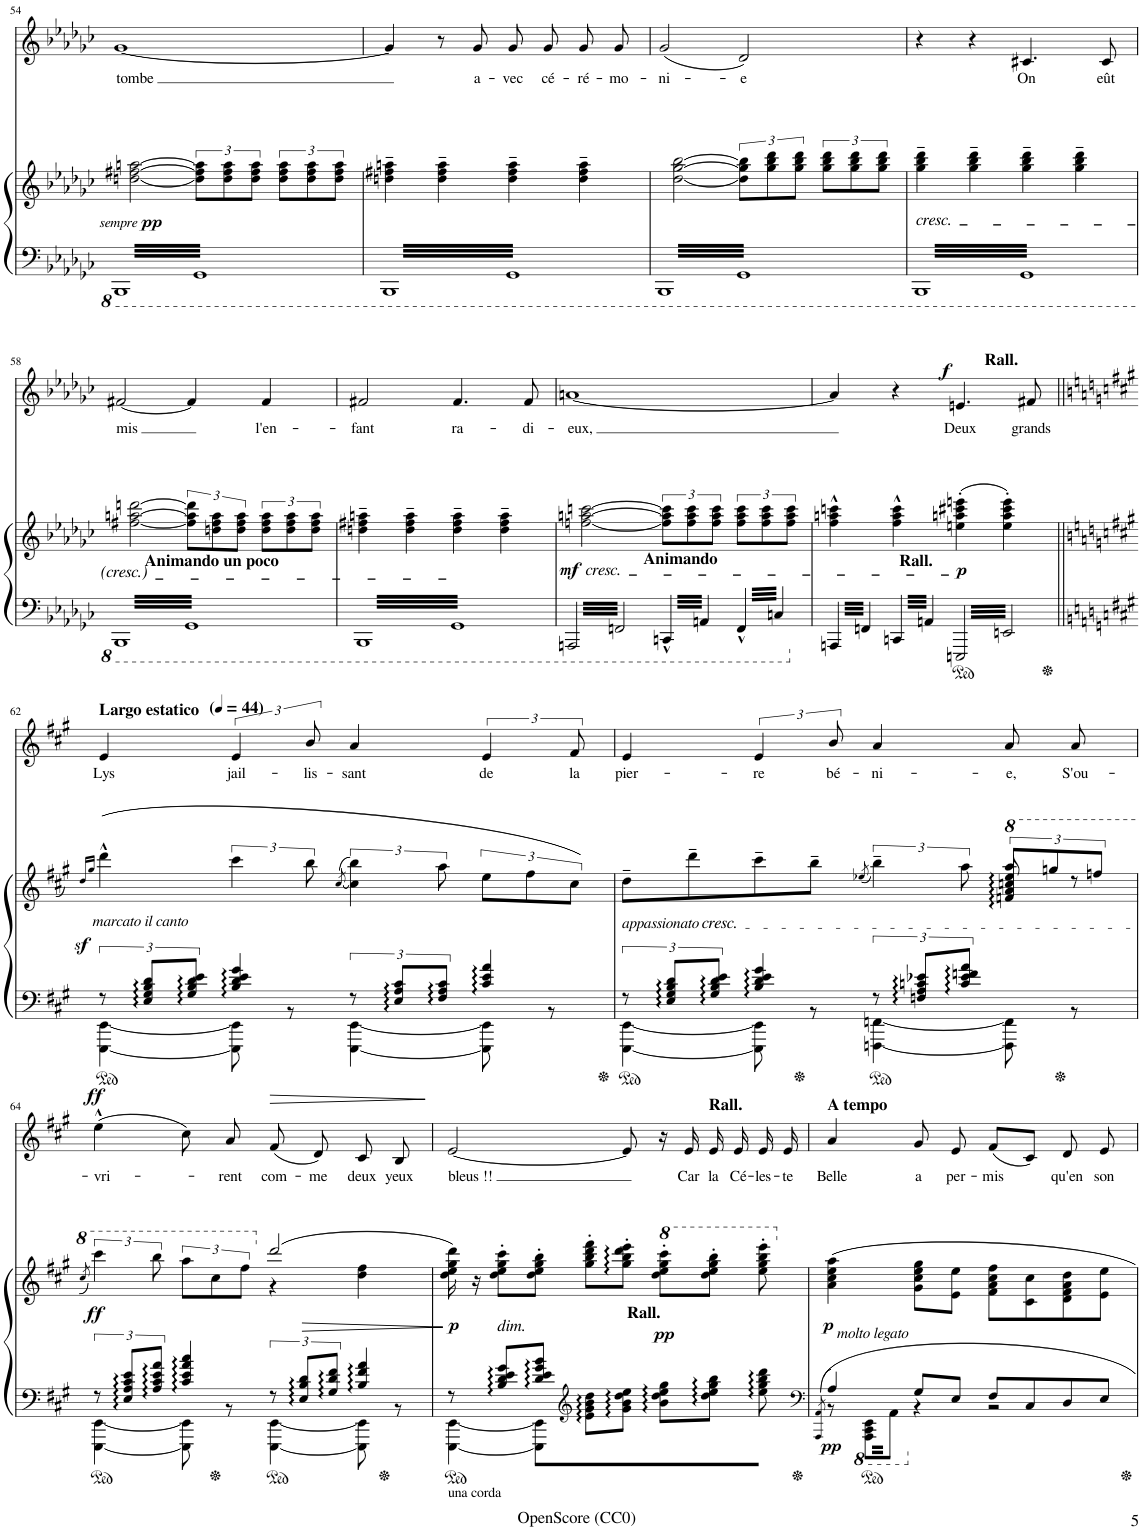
**kern	**kern	**dynam	**kern	**text	**dynam
*part2	*part2	*part2	*part1	*part1	*part1
*staff3	*staff2	*staff2/3	*staff1	*staff1	*staff1
*I"Piano	*	*	*I"Chant Voice	*	*
*I'Pno	*	*	*	*	*
!!LO:PB:g=z
*clefF4	*clefG2	*	*clefG2	*	*
*k[b-e-a-d-g-c-]	*k[b-e-a-d-g-c-]	*	*k[b-e-a-d-g-c-]	*	*
*M4/4	*M4/4	*	*M4/4	*	*
*met(c)	*met(c)	*	*met(c)	*	*
=54	=54	=54	=54	=54	=54
!	!	!LO:DY:b	!	!LO:LY:b	!
!	!	!LO:DY:n=1:b	!	!	!
3.BBBB-	[2ddn\ [2ff#X\ [2aan\	other-dynamics pp	[1g-	tombe	.
3.GGG-	12dd\] 12ff#\] 12aa\]L	.	.	.	.
.	12dd\ 12ff#\ 12aa\	.	.	.	.
.	12dd\ 12ff#\ 12aa\J	.	.	.	.
.	12dd\ 12ff#\ 12aa\L	.	.	.	.
.	12dd\ 12ff#\ 12aa\	.	.	.	.
.	12dd\ 12ff#\ 12aa\J	.	.	.	.
=55	=55	=55	=55	=55	=55
3.BBBB-	4ddn\~ 4ff#X\~ 4aan\~	.	4g-/]	.	.
.	4dd\~ 4ff#\~ 4aa\~	.	8r	.	.
!	!	!	!	!LO:LY:b	!
.	.	.	8g-/	a-	.
!	!	!	!	!LO:LY:b	!
3.GGG-	4dd\~ 4ff#\~ 4aa\~	.	8g-/	-vec	.
!	!	!	!	!LO:LY:b	!
.	.	.	8g-/	cé-	.
!	!	!	!	!LO:LY:b	!
.	4dd\~ 4ff#\~ 4aa\~	.	8g-/	-ré-	.
!	!	!	!	!LO:LY:b	!
.	.	.	8g-/	-mo-	.
=56	=56	=56	=56	=56	=56
!	!	!	!	!LO:LY:b	!
3.BBBB-	[2dd-\ [2gg-\ [2bb-\	.	(2g-/	-ni-	.
!	!	!	!	!LO:LY:b	!
3.GGG-	12dd-\] 12gg-\] 12bb-\]L	.	2d-/)	-e	.
.	12gg-\ 12bb-\ 12ddd-\	.	.	.	.
.	12gg-\ 12bb-\ 12ddd-\J	.	.	.	.
.	12gg-\ 12bb-\ 12ddd-\L	.	.	.	.
.	12gg-\ 12bb-\ 12ddd-\	.	.	.	.
.	12gg-\ 12bb-\ 12ddd-\J	.	.	.	.
=57	=57	=57	=57	=57	=57
!	!LO:TX:b:i:t=cresc.	!	!	!	!
3.BBBB-	4gg-\~ 4bb-\~ 4ddd-\~	.	4r	.	.
.	4gg-\~ 4bb-\~ 4ddd-\~	.	4r	.	.
!	!	!	!	!LO:LY:b	!
3.GGG-	4gg-\~ 4bb-\~ 4ddd-\~	.	4.c#X/	On	.
.	4gg-\~ 4bb-\~ 4ddd-\~	.	.	.	.
!	!	!	!	!LO:LY:b	!
.	.	.	8c#/	eût	.
!!LO:LB:g=z
=58	=58	=58	=58	=58	=58
!	!LO:TX:b:B:t=Animando un poco	!	!	!	!
!	!	!	!	!LO:LY:b	!
3.BBBB-	[2ff#X\ [2aan\ [2dddn\	.	[2f#X/	mis	.
3.GGG-	12ff#\] 12aa\] 12ddd\]L	.	4f#/]	.	.
.	12ddn\ 12ff#\ 12aa\	.	.	.	.
.	12dd\ 12ff#\ 12aa\J	.	.	.	.
!	!	!	!	!LO:LY:b	!
.	12dd\ 12ff#\ 12aa\L	.	4f#/	l'en-	.
.	12dd\ 12ff#\ 12aa\	.	.	.	.
.	12dd\ 12ff#\ 12aa\J	.	.	.	.
=59	=59	=59	=59	=59	=59
!	!	!	!	!LO:LY:b	!
3.BBBB-	4ddn\~ 4ff#X\~ 4aan\~	.	2f#X/	-fant	.
.	4dd\~ 4ff#\~ 4aa\~	.	.	.	.
!	!	!	!	!LO:LY:b	!
3.GGG-	4dd\~ 4ff#\~ 4aa\~	.	4.f#/	ra-	.
.	4dd\~ 4ff#\~ 4aa\~	.	.	.	.
!	!	!	!	!LO:LY:b	!
.	.	.	8f#/	-di-	.
=60	=60	=60	=60	=60	=60
!	!LO:TX:b:B:t=Animando	!	!	!	!
!	!LO:TX:b:i:t=cresc.	!	!	!	!
!	!	!LO:DY:b	!	!LO:LY:b	!
6.AAAAn/	[2ffn\ [2aan\ [2cccn\	mf	[1an	-eux,	.
6.FFFn/	.	.	.	.	.
12.CCCn^^/	12ff\] 12aa\] 12ccc\]L	.	.	.	.
.	12ff\ 12aa\ 12ccc\	.	.	.	.
12.AAAn/	.	.	.	.	.
.	12ff\ 12aa\ 12ccc\J	.	.	.	.
12.FFF^^/	12ff\ 12aa\ 12ccc\L	.	.	.	.
.	12ff\ 12aa\ 12ccc\	.	.	.	.
12.CCn/	.	.	.	.	.
.	12ff\ 12aa\ 12ccc\J	.	.	.	.
=61	=61	=61	=61	=61	=61
12.AAAn/	4ff\^^ 4aan\^^ 4cccn\^^	.	4a/]	.	.
12.FFn/	.	.	.	.	.
!	!LO:TX:b:B:t=Rall.	!	!	!	!
12.CCn/	4ff\^^ 4aa\^^ 4ccc\^^	.	4r	.	.
12.AAn/	.	.	.	.	.
!	!	!	!LO:TX:a:B:t=Rall.	!	!
!	!	!LO:DY:b	!	!LO:LY:b	!LO:DY:a
6.EEEn/	(4een\' 4aan\' 4ccc#X\' 4eeen\'	p	4.en/	Deux	f
6.EEn/	4ee\' 4aa\' 4ccc#\' 4eee\')	.	.	.	.
!	!	!	!	!LO:LY:b	!
.	.	.	8f#X/	grands	.
!!LO:LB:g=z
=62||	=62||	=62||	=62||	=62||	=62||
*k[f#c#g#]	*k[f#c#g#]	*	*k[f#c#g#]	*	*
*	*	*	*MM44	*	*
.	(16qdd/LL	.	.	.	.
.	(>16qgg#/JJ)	.	.	.	.
*^	*	*	*	*	*
!	!	!	!	!LO:TX:a:B:t=Largo estatico	!	!
!	!	!LO:TX:b:i:t=marcato il canto	!	!	!	!
!	!	!	!	!	!LO:LY:b	!
12r	[4EEE\ [4EE\	4dddz<^^\	.	4e/	Lys	.
12E/ 12G#/ 12B/ 12d/L	.	.	.	.	.	.
12G#/ 12B/ 12d/ 12e/J	.	.	.	.	.	.
!	!	!	!	!	!LO:LY:b	!
4B/ 4d/ 4e/ 4g#/	8EEE\] 8EE\]	6ccc#\	.	6e/	jail-	.
.	8r	.	.	.	.	.
!	!	!	!	!	!LO:LY:b	!
.	.	12bb\	.	12b/	-lis-	.
.	.	(>[<8qcc#/	.	.	.	.
!	!	!	!	!	!LO:LY:b	!
12r	[4EEE\ [4EE\	6cc#\] 6bb\)	.	4a/	-sant	.
12E/ 12A/ 12c#/L	.	.	.	.	.	.
12F#/ 12A/ 12c#/J	.	12aa\	.	.	.	.
!	!	!	!	!	!LO:LY:b	!
4c#/ 4e/ 4a/	8EEE\] 8EE\]	12ee\L	.	6e/	de	.
.	.	12ff#\	.	.	.	.
.	8r	.	.	.	.	.
!	!	!	!	!	!LO:LY:b	!
.	.	12cc#\J)	.	12f#/	la	.
=63	=63	=63	=63	=63	=63	=63
*ped	*	*	*	*	*	*
*	*	*^	*	*	*	*
!	!	!LO:TX:b:i:t=appassionato	!	!	!	!	!
!	!	!LO:TX:b:i:t=cresc.	!	!	!	!	!
!	!	!	!	!	!	!LO:LY:b	!
12r	[4EEE\ [4EE\	8dd~\L	2.ryy	.	4e/	pier-	.
12E/ 12G#/ 12B/ 12d/L	.	.	.	.	.	.	.
.	.	8ddd~\	.	.	.	.	.
12G#/ 12B/ 12d/ 12e/J	.	.	.	.	.	.	.
!	!	!	!	!	!	!LO:LY:b	!
4B/ 4d/ 4e/ 4g#/	8EEE\] 8EE\]	8ccc#~\	.	.	6e/	-re	.
.	8r	8bb~\J	.	.	.	.	.
!	!	!	!	!	!	!LO:LY:b	!
.	.	.	.	.	12b/	bé-	.
.	.	(8qee-X/	.	.	.	.	.
!	!	!	!	!	!	!LO:LY:b	!
12r	[4FFFn\ [4FFn\	6bb~\)	.	.	4a/	-ni-	.
12Fn/ 12A/ 12cn/ 12e-X/L	.	.	.	.	.	.	.
12c/ 12e-/ 12fn/ 12a/J	.	12aa\	.	.	.	.	.
*	*	*8va	*	*	*	*	*
!	!	!	!	!	!	!LO:LY:b	!
8ryy	8FFF\] 8FF\]	12aaa/L	8fn/ 8a/ 8ccn/ 8ee-/	.	8a/	-e,	.
.	.	12gggn/	.	.	.	.	.
*	*	*Xped	*	*	*	*	*
!	!	!	!	!	!	!LO:LY:b	!
8r	8r	.	8ryy	.	8a/	S'ou-	.
.	.	12fffn/J	.	.	.	.	.
!!LO:LB:g=z
=64	=64	=64	=64	=64	=64	=64	=64
.	.	(8qccc#/	.	.	.	.	.
!	!	!	!	!LO:DY:b	!	!LO:LY:b	!LO:DY:a
12r	[4EEE\ [4EE\	6cccc#\)	2ryy	ff	(4ee^^\	-vri-	ff
12E/ 12A/ 12c#/ 12e/L	.	.	.	.	.	.	.
12A/ 12c#/ 12e/ 12a/J	.	12bbb\	.	.	.	.	.
4c#/ 4e/ 4a/ 4cc#/	8EEE\] 8EE\]	12aaa\L	.	.	8cc#\)	.	.
.	.	12ccc#\	.	.	.	.	.
!	!	!	!	!	!	!LO:LY:b	!
.	8r	.	.	.	8a/	-rent	.
.	.	12fff#\J	.	.	.	.	.
*	*	*X8va	*	*	*	*	*
!	!	!	!	!LO:HP:b	!	!LO:LY:b	!LO:HP:b
12r	[4EEE\ [4EE\	(2ddd/	4r	>	(8f#/	com-	>
12E/ 12B/ 12d/L	.	.	.	.	.	.	.
!	!	!	!	!	!	!LO:LY:b	!
.	.	.	.	.	8d/)	-me	.
12G#/ 12d/ 12f#/J	.	.	.	.	.	.	.
!	!	!	!	!	!	!LO:LY:b	!
4B/ 4f#/ 4a/	8EEE\] 8EE\]	.	4dd\ 4ff#\	.	8c#/	deux	.
!	!	!	!	!	!	!LO:LY:b	!
.	8r	.	.	.	8B/	yeux	.
*v	*v	*	*	*	*	*	*
*	*v	*v	*	*	*	*
.	.	]	.	.	]
=65	=65	=65	=65	=65	=65
*^	*	*	*	*	*
!LO:TX:b:t=una corda	!	!	!	!	!	!
!	!	!	!LO:DY:b	!	!LO:LY:b	!
8r	[4EEE\ [4EE\	16dd\ 16ee\ 16gg#\ 16ddd\)	p	[2e/	bleus !!	.
.	.	16r	.	.	.	.
!	!	!LO:TX:b:i:t=dim.	!	!	!	!
8B/ 8d/ 8e/ 8g#/L	.	8dd\' 8ee\' 8gg#\' 8ccc#\'L	.	.	.	.
8d/ 8e/ 8g#/ 8b/J	8EEE\] 8EE\]	8dd\' 8ee\' 8gg#\' 8bb\'J	.	.	.	.
*clefG2	*	*	*	*	*	*
8e\ 8g#\ 8b\ 8dd\L	2ryy	8gg#\' 8bb\' 8ddd\' 8fff#\'L	.	.	.	.
!	!	!LO:TX:b:B:t=Rall.	!	!	!	!
8g#\ 8b\ 8dd\ 8ee\J	.	8gg#\' 8bb\' 8ddd\' 8eee\'J	.	8e/]	.	.
*	*	*8va	*	*	*	*
!	!	!	!LO:DY:b	!	!	!
8b\ 8dd\ 8ee\ 8gg#\L	.	8ddd\' 8eee\' 8ggg#\' 8cccc#\'L	pp	16r	.	.
!	!	!	!	!	!LO:LY:b	!
.	.	.	.	16e/	Car	.
!	!	!	!	!LO:TX:a:B:t=Rall.	!	!
!	!	!	!	!	!LO:LY:b	!
8dd\ 8ee\ 8gg#\ 8bb\J	.	8ddd\' 8eee\' 8ggg#\' 8bbb\'J	.	16e/	la	.
!	!	!	!	!	!LO:LY:b	!
.	.	.	.	16e/	Cé-	.
!	!	!	!	!	!LO:LY:b	!
8ee\ 8gg#\ 8bb\ 8ddd\	8ryy	8eee\' 8ggg#\' 8bbb\' 8eeee\'	.	16e/	-les-	.
!	!	!	!	!	!LO:LY:b	!
.	.	.	.	16e/	-te	.
=66	=66	=66	=66	=66	=66	=66
*clefF4	*	*	*	*	*	*
8qAAA/ 8qAA/	.	.	.	.	.	.
*	*	*X8va	*	*	*	*
!	!	!	!	!LO:TX:a:B:t=A tempo	!	!
!	!	!LO:TX:b:i:t=molto legato	!	!	!	!
!	!	!	!LO:DY:b=2	!	!LO:LY:b	!
!	!	!	!LO:DY:n=1:b	!	!	!
4A/	8r	4a\ 4cc#\ 4ee\ 4aa\	pp p	4a/	Belle	.
.	24.AAAA\ 24.CCC#\ 24.EEE\L	.	.	.	.	.
.	24.AAA\J	.	.	.	.	.
!	!	!	!	!	!LO:LY:b	!
8G#/L	4r	8g#\ 8cc#\ 8ee\ 8gg#\L	.	8g#/	a	.
!	!	!	!	!	!LO:LY:b	!
8E/J	.	8e\ 8ee\J	.	8e/	per-	.
!	!	!	!	!	!LO:LY:b	!
8F#/L	2r	8f#\ 8a\ 8cc#\ 8ff#\L	.	(8f#/L	-mis	.
8C#/	.	8c#\ 8cc#\	.	8c#/J)	.	.
!	!	!	!	!	!LO:LY:b	!
8D/	.	8d\ 8f#\ 8a\ 8dd\	.	8d/	qu'en	.
!	!	!	!	!	!LO:LY:b	!
8E/J	.	8e\ 8ee\J	.	8e/	son	.
*v	*v	*	*	*	*	*
=	=	=	=	=	=
*-	*-	*-	*-	*-	*-
